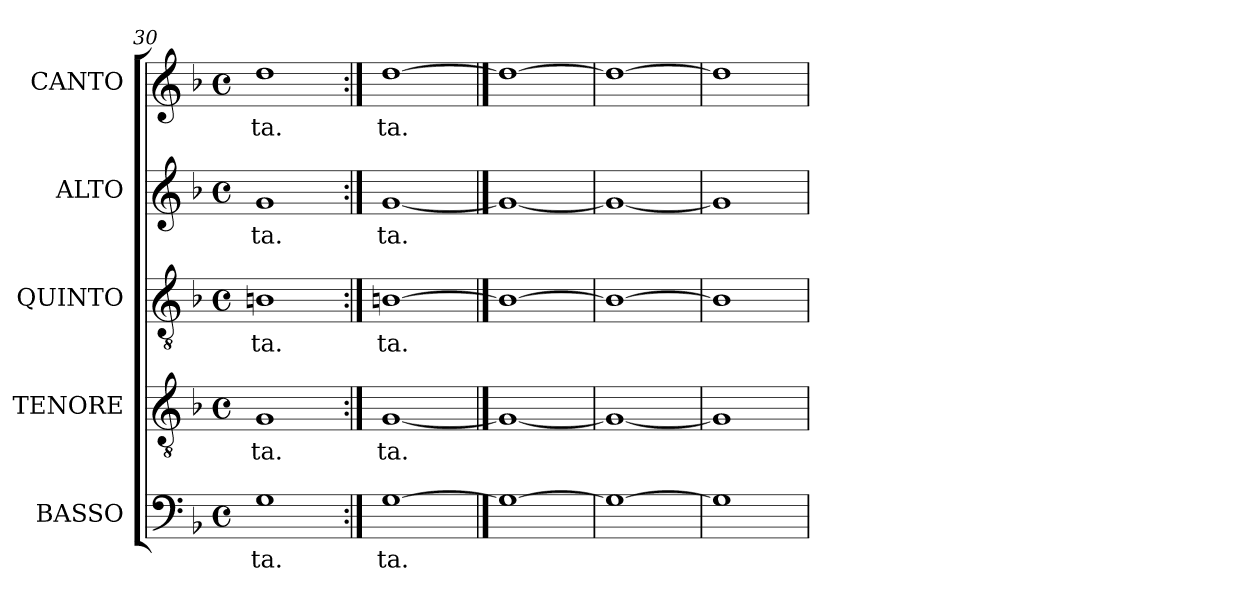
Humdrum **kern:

**kern	**text	**kern	**text	**kern	**text	**kern	**text	**kern	**text
*part5	*part5	*part4	*part4	*part3	*part3	*part2	*part2	*part1	*part1
*staff5	*staff5	*staff4	*staff4	*staff3	*staff3	*staff2	*staff2	*staff1	*staff1
*I"BASSO	*	*I"TENORE	*	*I"QUINTO	*	*I"ALTO	*	*I"CANTO	*
*I'B	*	*I'T	*	*	*	*	*	*	*
*clefF4	*	*clefGv2	*	*clefGv2	*	*clefG2	*	*clefG2	*
*	*	*ITrd7c12	*	*ITrd7c12	*	*	*	*	*
*k[b-]	*	*k[b-]	*	*k[b-]	*	*k[b-]	*	*k[b-]	*
*F:	*	*F:	*	*F:	*	*F:	*	*F:	*
*M4/4	*	*M4/4	*	*M4/4	*	*M4/4	*	*M4/4	*
*met(c)	*	*met(c)	*	*met(c)	*	*met(c)	*	*met(c)	*
=30	=30	=30	=30	=30	=30	=30	=30	=30	=30
!	!LO:LY:b:color=#000000	!	!	!	!	!	!	!	!
!	!	!	!LO:LY:b:color=#000000	!	!	!	!	!	!
!	!	!	!	!	!LO:LY:b:color=#000000	!	!	!	!
!	!	!	!	!	!	!	!LO:LY:b:color=#000000	!	!
!	!	!	!	!	!	!	!	!	!LO:LY:b:color=#000000
1Gi	-ta.	1GGi	-ta.	1BBni	-ta.	1gi	-ta.	1ddi	-ta.
=31:|!	=31:|!	=31:|!	=31:|!	=31:|!	=31:|!	=31:|!	=31:|!	=31:|!	=31:|!
!	!LO:LY:b:color=#000000	!	!	!	!	!	!	!	!
!	!	!	!LO:LY:b:color=#000000	!	!	!	!	!	!
!	!	!	!	!	!LO:LY:b:color=#000000	!	!	!	!
!	!	!	!	!	!	!	!LO:LY:b:color=#000000	!	!
!	!	!	!	!	!	!	!	!	!LO:LY:b:color=#000000
[1Gi	ta.	[1GGi	ta.	[1BBni	ta.	[1gi	ta.	[1ddi	ta.
==32	==32	==32	==32	==32	==32	==32	==32	==32	==32
1Gi_	.	1GGi_	.	1BBi_	.	1gi_	.	1ddi_	.
=33	=33	=33	=33	=33	=33	=33	=33	=33	=33
1Gi_	.	1GGi_	.	1BBi_	.	1gi_	.	1ddi_	.
=34	=34	=34	=34	=34	=34	=34	=34	=34	=34
1Gi]	.	1GGi]	.	1BBi]	.	1gi]	.	1ddi]	.
=	=	=	=	=	=	=	=	=	=
*-	*-	*-	*-	*-	*-	*-	*-	*-	*-
